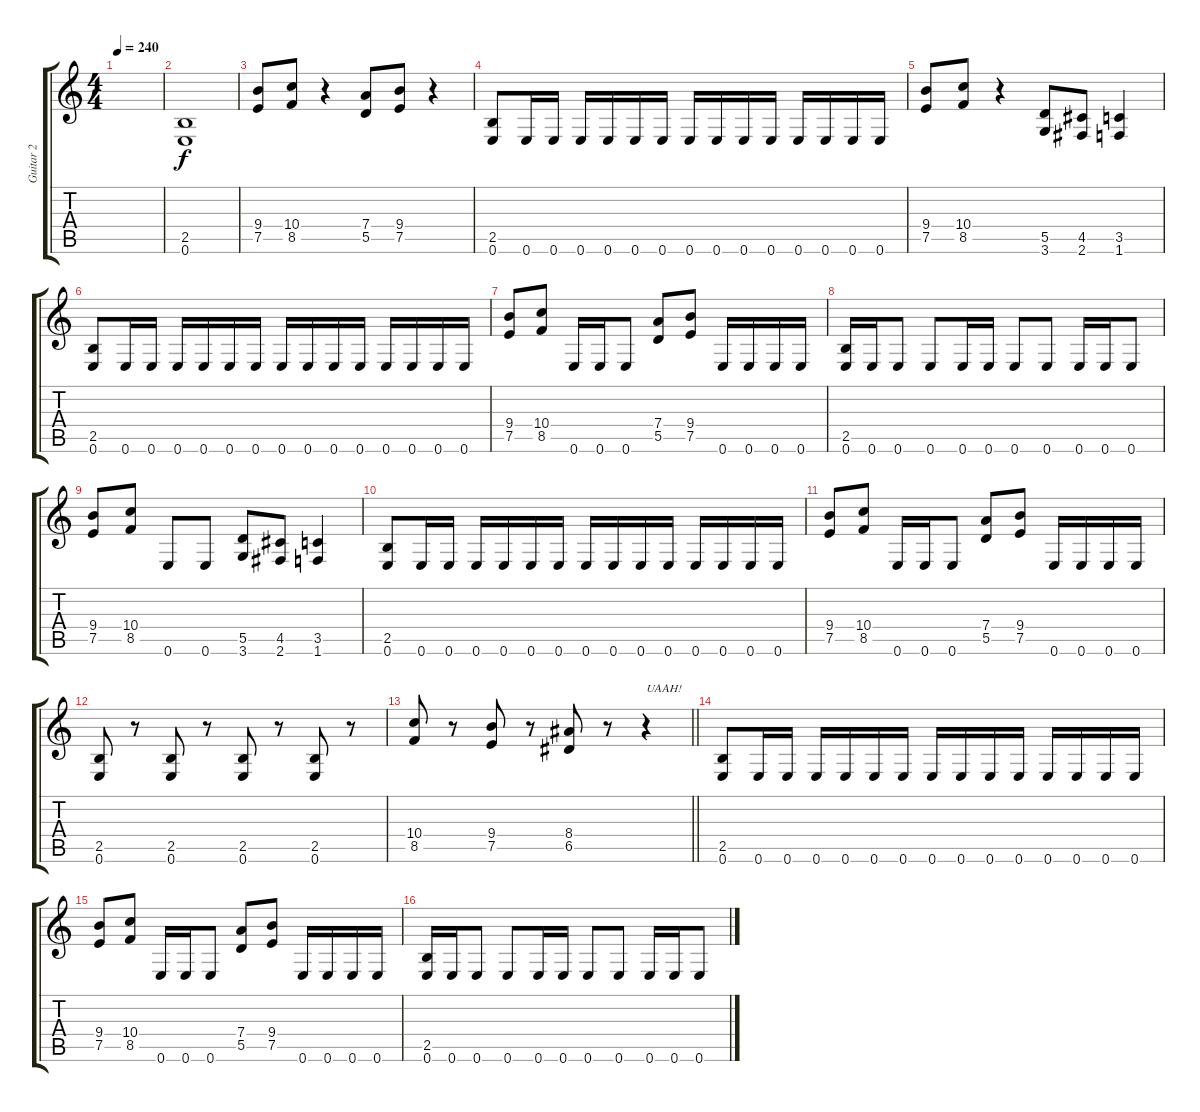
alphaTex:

\track ("Guitar 2" "Guitar 2") {instrument overdrivenguitar}
\staff {score tabs}
\tuning (E4 B3 G3 D3 A2 E2) {hide}
\ts (4 4)
\tempo 240
\clef g2
\ks c
|
(2.5 0.6).1 |
(9.4 7.5).8 (10.4 8.5).8 r.4 (7.4 5.5).8 (9.4 7.5).8 r.4 |
(2.5 0.6).8 0.6.16 0.6.16 0.6.16 0.6.16 0.6.16 0.6.16 0.6.16 0.6.16 0.6.16 0.6.16 0.6.16 0.6.16 0.6.16 0.6.16 |
(9.4 7.5).8 (10.4 8.5).8 r.4 (5.5 3.6).8 (4.5 2.6).8 (3.5 1.6).4 |
(2.5 0.6).8 0.6.16 0.6.16 0.6.16 0.6.16 0.6.16 0.6.16 0.6.16 0.6.16 0.6.16 0.6.16 0.6.16 0.6.16 0.6.16 0.6.16 |
(9.4 7.5).8 (10.4 8.5).8 0.6.16 0.6.16 0.6.8 (7.4 5.5).8 (9.4 7.5).8 0.6.16 0.6.16 0.6.16 0.6.16 |
(2.5 0.6).16 0.6.16 0.6.8 0.6.8 0.6.16 0.6.16 0.6.8 0.6.8 0.6.16 0.6.16 0.6.8 |
(9.4 7.5).8 (10.4 8.5).8 0.6.8 0.6.8 (5.5 3.6).8 (4.5 2.6).8 (3.5 1.6).4 |
(2.5 0.6).8 0.6.16 0.6.16 0.6.16 0.6.16 0.6.16 0.6.16 0.6.16 0.6.16 0.6.16 0.6.16 0.6.16 0.6.16 0.6.16 0.6.16 |
(9.4 7.5).8 (10.4 8.5).8 0.6.16 0.6.16 0.6.8 (7.4 5.5).8 (9.4 7.5).8 0.6.16 0.6.16 0.6.16 0.6.16 |
(2.5 0.6).8 r.8 (2.5 0.6).8 r.8 (2.5 0.6).8 r.8 (2.5 0.6).8 r.8 |
\barLineRight lightlight
(10.4 8.5).8 r.8 (9.4 7.5).8 r.8 (8.4 6.5).8 r.8 r.4{txt "UAAH!"} |
(2.5 0.6).8 0.6.16 0.6.16 0.6.16 0.6.16 0.6.16 0.6.16 0.6.16 0.6.16 0.6.16 0.6.16 0.6.16 0.6.16 0.6.16 0.6.16 |
(9.4 7.5).8 (10.4 8.5).8 0.6.16 0.6.16 0.6.8 (7.4 5.5).8 (9.4 7.5).8 0.6.16 0.6.16 0.6.16 0.6.16 |
(2.5 0.6).16 0.6.16 0.6.8 0.6.8 0.6.16 0.6.16 0.6.8 0.6.8 0.6.16 0.6.16 0.6.8
